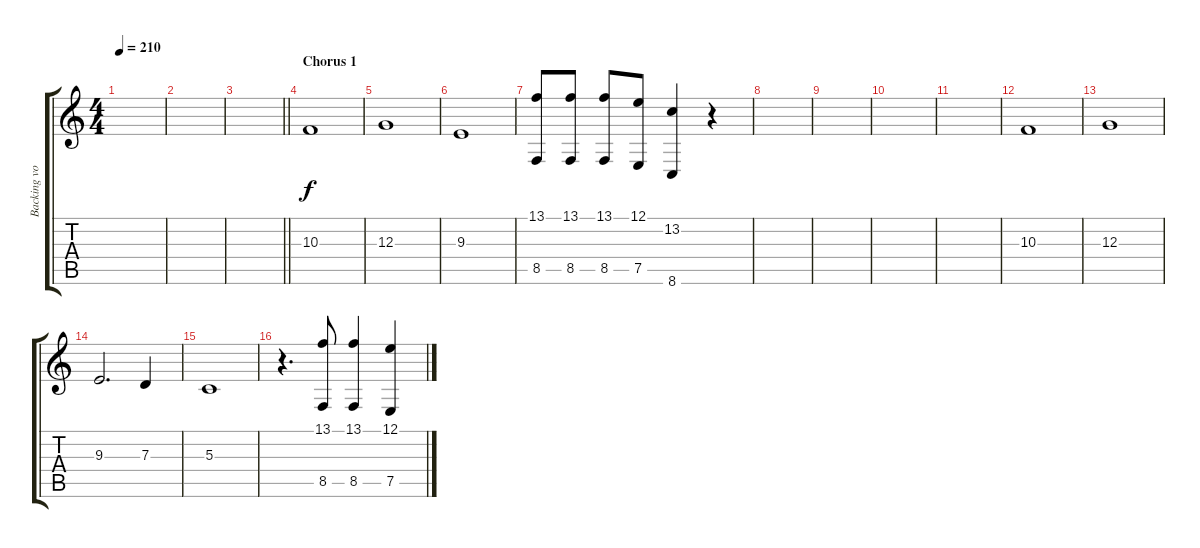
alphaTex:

\track ("Backing vocals" "Backing vo") {instrument clarinet}
\staff {score tabs}
\tuning (E4 B3 G3 D3 A2 E2) {hide}
\ts (4 4)
\tempo 210
\clef g2
\ks c
|
|
\barLineRight lightlight
|
\section ("" "Chorus 1")
10.3.1 |
12.3.1 |
9.3.1 |
(13.1 8.5).8 (13.1 8.5).8 (13.1 8.5).8 (12.1 7.5).8 (13.2 8.6).4 r.4 |
|
|
|
|
10.3.1 |
12.3.1 |
9.3.2{d} 7.3.4 |
5.3.1 |
r.4{d} (13.1 8.5).8 (13.1 8.5).4 (12.1 7.5).4
